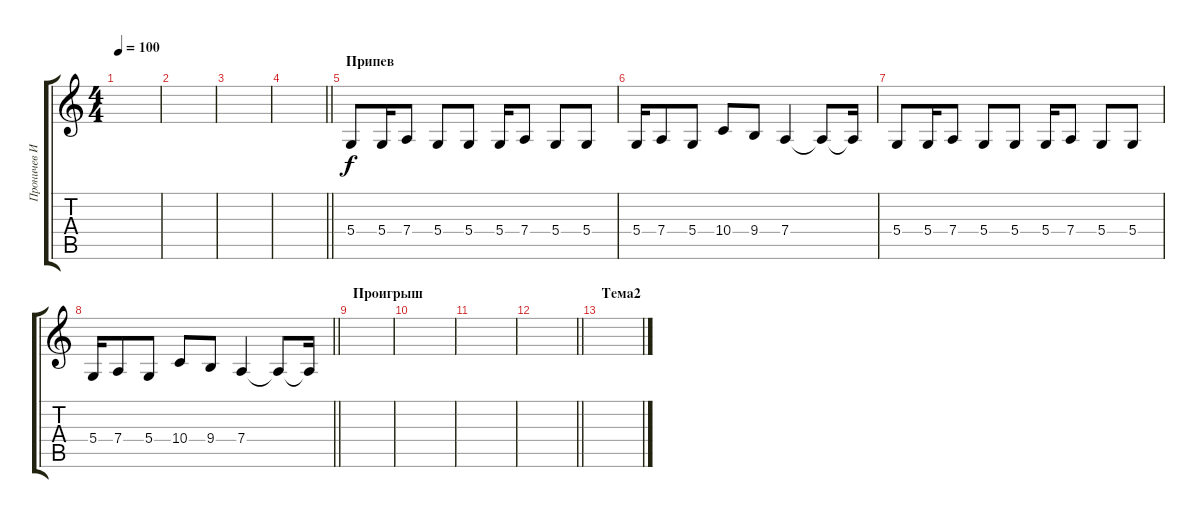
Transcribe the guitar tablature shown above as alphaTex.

\track ("Проничев Иван - бэк вокал" "Проничев И") {instrument lead5charang}
\staff {score tabs}
\tuning (E4 B3 G3 D3 A2 E2) {hide}
\ts (4 4)
\tempo 100
\clef g2
\ks c
|
|
|
\barLineRight lightlight
|
\section ("" "Припев")
5.4.8 5.4.16 7.4.8 5.4.8 5.4.8 5.4.16 7.4.8 5.4.8 5.4.8 |
5.4.16 7.4.8 5.4.8 10.4.8 9.4.8 7.4.4 7.4{t}.8 7.4{t}.16 |
5.4.8 5.4.16 7.4.8 5.4.8 5.4.8 5.4.16 7.4.8 5.4.8 5.4.8 |
\barLineRight lightlight
5.4.16 7.4.8 5.4.8 10.4.8 9.4.8 7.4.4 7.4{t}.8 7.4{t}.16 |
\section ("" "Проигрыш")
|
|
|
\barLineRight lightlight
|
\section ("" "Тема2")
